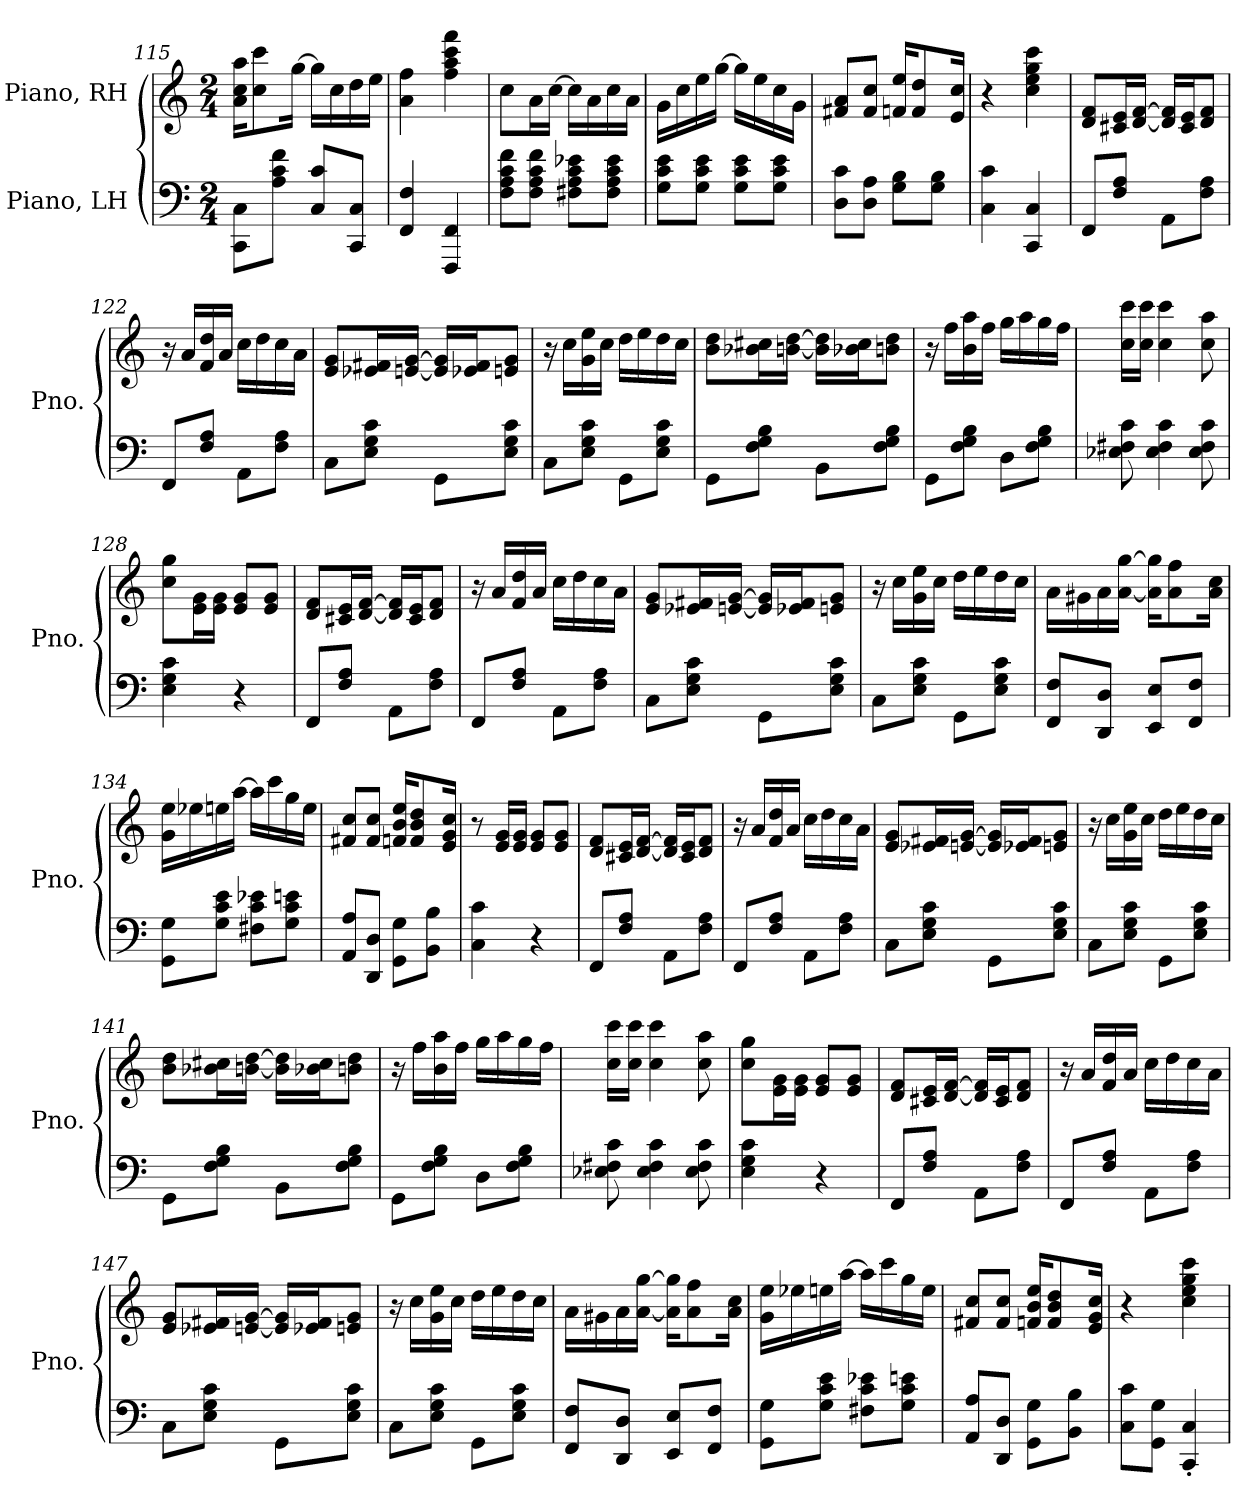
**kern	**kern
*part2	*part1
*staff2	*staff1
*I"Piano, LH	*I"Piano, RH
*I'Pno.	*I'Pno.
*clefF4	*clefG2
*k[]	*k[]
*M2/4	*M2/4
=115	=115
8CC\ 8C\L	16a\ 16cc\ 16aa\KL
.	8cc\ 8ccc\
8A\ 8c\ 8f\J	.
.	[16gg\Jk
8C/ 8c/L	16gg\LL]
.	16cc\
8CC/ 8C/J	16dd\
.	16ee\JJ
=116	=116
4FF/ 4F/	4a\ 4ff\
4FFF/ 4FF/	4ff\ 4aa\ 4ccc\ 4fff\
!!LO:LB:g=z
=117	=117
8F\ 8A\ 8c\ 8f\L	8cc\L
8F\ 8A\ 8c\ 8f\J	16a\L
.	[16cc\JJ
8F#X\ 8A\ 8c\ 8e-X\L	16cc\LL]
.	16a\
8F#\ 8A\ 8c\ 8e-\J	16cc\
.	16a\JJ
=118	=118
8G\ 8c\ 8e\L	16g\LL
.	16cc\
8G\ 8c\ 8e\J	16ee\
.	[16gg\JJ
8G\ 8c\ 8e\L	16gg\LL]
.	16ee\
8G\ 8c\ 8e\J	16cc\
.	16g\JJ
=119	=119
8D\ 8c\L	8f#X/ 8a/L
8D\ 8A\J	8f#/ 8cc/J
8G\ 8B\L	16fn/ 16ee/KL
.	8f/ 8dd/
8G\ 8B\J	.
.	16e/ 16cc/Jk
=120	=120
4C\ 4c\	4r
4CC/ 4C/	4cc\ 4ee\ 4gg\ 4ccc\
=121	=121
8FF/L	8d/ 8f/L
8F/ 8A/J	16c#X/ 16e/L
.	[16d/ [16f/JJ
8AA\L	16d/] 16f/]LL
.	16c#/ 16e/J
8F\ 8A\J	8d/ 8f/J
=122	=122
8FF/L	16r
.	16a/LL
8F/ 8A/J	16f/ 16dd/
.	16a/JJ
8AA\L	16cc\LL
.	16dd\
8F\ 8A\J	16cc\
.	16a\JJ
!!LO:LB:g=z
=123	=123
8C\L	8e/ 8g/L
8E\ 8G\ 8c\J	16e-X/ 16f#X/L
.	[16en/ [16g/JJ
8GG\L	16e/] 16g/]LL
.	16e-X/ 16f#/J
8E\ 8G\ 8c\J	8en/ 8g/J
=124	=124
8C\L	16r
.	16cc\LL
8E\ 8G\ 8c\J	16g\ 16ee\
.	16cc\JJ
8GG\L	16dd\LL
.	16ee\
8E\ 8G\ 8c\J	16dd\
.	16cc\JJ
=125	=125
8GG\L	8b\ 8dd\L
8F\ 8G\ 8B\J	16b-X\ 16cc#X\L
.	[16bn\ [16dd\JJ
8BB\L	16b\] 16dd\]LL
.	16b-X\ 16cc#\J
8F\ 8G\ 8B\J	8bn\ 8dd\J
=126	=126
8GG\L	16r
.	16ff\LL
8F\ 8G\ 8B\J	16b\ 16aa\
.	16ff\JJ
8D\L	16gg\LL
.	16aa\
8F\ 8G\ 8B\J	16gg\
.	16ff\JJ
!!LO:LB:g=z
=127	=127
8E-X\ 8F#X\ 8c\	16cc\ 16ccc\LL
.	16cc\ 16ccc\JJ
4E-\ 4F#\ 4c\	4cc\ 4ccc\
8E-\ 8F#\ 8c\	8cc\ 8aa\
=128	=128
4E\ 4G\ 4c\	8cc\ 8gg\L
.	16e\ 16g\L
.	16e\ 16g\JJ
4r	8e/ 8g/L
.	8e/ 8g/J
=129	=129
8FF/L	8d/ 8f/L
8F/ 8A/J	16c#X/ 16e/L
.	[16d/ [16f/JJ
8AA\L	16d/] 16f/]LL
.	16c#/ 16e/J
8F\ 8A\J	8d/ 8f/J
=130	=130
8FF/L	16r
.	16a/LL
8F/ 8A/J	16f/ 16dd/
.	16a/JJ
8AA\L	16cc\LL
.	16dd\
8F\ 8A\J	16cc\
.	16a\JJ
=131	=131
8C\L	8e/ 8g/L
8E\ 8G\ 8c\J	16e-X/ 16f#X/L
.	[16en/ [16g/JJ
8GG\L	16e/] 16g/]LL
.	16e-X/ 16f#/J
8E\ 8G\ 8c\J	8en/ 8g/J
!!LO:LB:g=z
=132	=132
8C\L	16r
.	16cc\LL
8E\ 8G\ 8c\J	16g\ 16ee\
.	16cc\JJ
8GG\L	16dd\LL
.	16ee\
8E\ 8G\ 8c\J	16dd\
.	16cc\JJ
=133	=133
8FF/ 8F/L	16a\LL
.	16g#X\
8DD/ 8D/J	16a\
.	[16a\ [16gg\JJ
8EE/ 8E/L	16a\] 16gg\]KL
.	8a\ 8ff\
8FF/ 8F/J	.
.	16a\ 16cc\Jk
=134	=134
8GG\ 8G\L	16g\ 16ee\LL
.	16ee-X\
8G\ 8c\ 8e\J	16een\
.	[16aa\JJ
8F#X\ 8c\ 8e-X\L	16aa\LL]
.	16ccc\
8G\ 8c\ 8en\J	16gg\
.	16ee\JJ
=135	=135
8AA/ 8A/L	8f#X/ 8cc/L
8DD/ 8D/J	8f#/ 8cc/J
8GG\ 8G\L	16fn/ 16b/ 16ee/KL
.	8f/ 8b/ 8dd/
8BB\ 8B\J	.
.	16e/ 16g/ 16cc/Jk
=136	=136
4C\ 4c\	8r
.	16e/ 16g/LL
.	16e/ 16g/JJ
4r	8e/ 8g/L
.	8e/ 8g/J
!!LO:LB:g=z
=137	=137
8FF/L	8d/ 8f/L
8F/ 8A/J	16c#X/ 16e/L
.	[16d/ [16f/JJ
8AA\L	16d/] 16f/]LL
.	16c#/ 16e/J
8F\ 8A\J	8d/ 8f/J
=138	=138
8FF/L	16r
.	16a/LL
8F/ 8A/J	16f/ 16dd/
.	16a/JJ
8AA\L	16cc\LL
.	16dd\
8F\ 8A\J	16cc\
.	16a\JJ
=139	=139
8C\L	8e/ 8g/L
8E\ 8G\ 8c\J	16e-X/ 16f#X/L
.	[16en/ [16g/JJ
8GG\L	16e/] 16g/]LL
.	16e-X/ 16f#/J
8E\ 8G\ 8c\J	8en/ 8g/J
=140	=140
8C\L	16r
.	16cc\LL
8E\ 8G\ 8c\J	16g\ 16ee\
.	16cc\JJ
8GG\L	16dd\LL
.	16ee\
8E\ 8G\ 8c\J	16dd\
.	16cc\JJ
!!LO:PB:g=z
=141	=141
8GG\L	8b\ 8dd\L
8F\ 8G\ 8B\J	16b-X\ 16cc#X\L
.	[16bn\ [16dd\JJ
8BB\L	16b\] 16dd\]LL
.	16b-X\ 16cc#\J
8F\ 8G\ 8B\J	8bn\ 8dd\J
=142	=142
8GG\L	16r
.	16ff\LL
8F\ 8G\ 8B\J	16b\ 16aa\
.	16ff\JJ
8D\L	16gg\LL
.	16aa\
8F\ 8G\ 8B\J	16gg\
.	16ff\JJ
=143	=143
8E-X\ 8F#X\ 8c\	16cc\ 16ccc\LL
.	16cc\ 16ccc\JJ
4E-\ 4F#\ 4c\	4cc\ 4ccc\
8E-\ 8F#\ 8c\	8cc\ 8aa\
=144	=144
4E\ 4G\ 4c\	8cc\ 8gg\L
.	16e\ 16g\L
.	16e\ 16g\JJ
4r	8e/ 8g/L
.	8e/ 8g/J
=145	=145
8FF/L	8d/ 8f/L
8F/ 8A/J	16c#X/ 16e/L
.	[16d/ [16f/JJ
8AA\L	16d/] 16f/]LL
.	16c#/ 16e/J
8F\ 8A\J	8d/ 8f/J
!!LO:LB:g=z
=146	=146
8FF/L	16r
.	16a/LL
8F/ 8A/J	16f/ 16dd/
.	16a/JJ
8AA\L	16cc\LL
.	16dd\
8F\ 8A\J	16cc\
.	16a\JJ
=147	=147
8C\L	8e/ 8g/L
8E\ 8G\ 8c\J	16e-X/ 16f#X/L
.	[16en/ [16g/JJ
8GG\L	16e/] 16g/]LL
.	16e-X/ 16f#/J
8E\ 8G\ 8c\J	8en/ 8g/J
=148	=148
8C\L	16r
.	16cc\LL
8E\ 8G\ 8c\J	16g\ 16ee\
.	16cc\JJ
8GG\L	16dd\LL
.	16ee\
8E\ 8G\ 8c\J	16dd\
.	16cc\JJ
=149	=149
8FF/ 8F/L	16a\LL
.	16g#X\
8DD/ 8D/J	16a\
.	[16a\ [16gg\JJ
8EE/ 8E/L	16a\] 16gg\]KL
.	8a\ 8ff\
8FF/ 8F/J	.
.	16a\ 16cc\Jk
!!LO:LB:g=z
=150	=150
8GG\ 8G\L	16g\ 16ee\LL
.	16ee-X\
8G\ 8c\ 8e\J	16een\
.	[16aa\JJ
8F#X\ 8c\ 8e-X\L	16aa\LL]
.	16ccc\
8G\ 8c\ 8en\J	16gg\
.	16ee\JJ
=151	=151
8AA/ 8A/L	8f#X/ 8cc/L
8DD/ 8D/J	8f#/ 8cc/J
8GG\ 8G\L	16fn/ 16b/ 16ee/KL
.	8f/ 8b/ 8dd/
8BB\ 8B\J	.
.	16e/ 16g/ 16cc/Jk
=152	=152
8C\ 8c\L	4r
8GG\ 8G\J	.
4CC/' 4C/'	4cc\ 4ee\ 4gg\ 4ccc\
=	=
*-	*-
